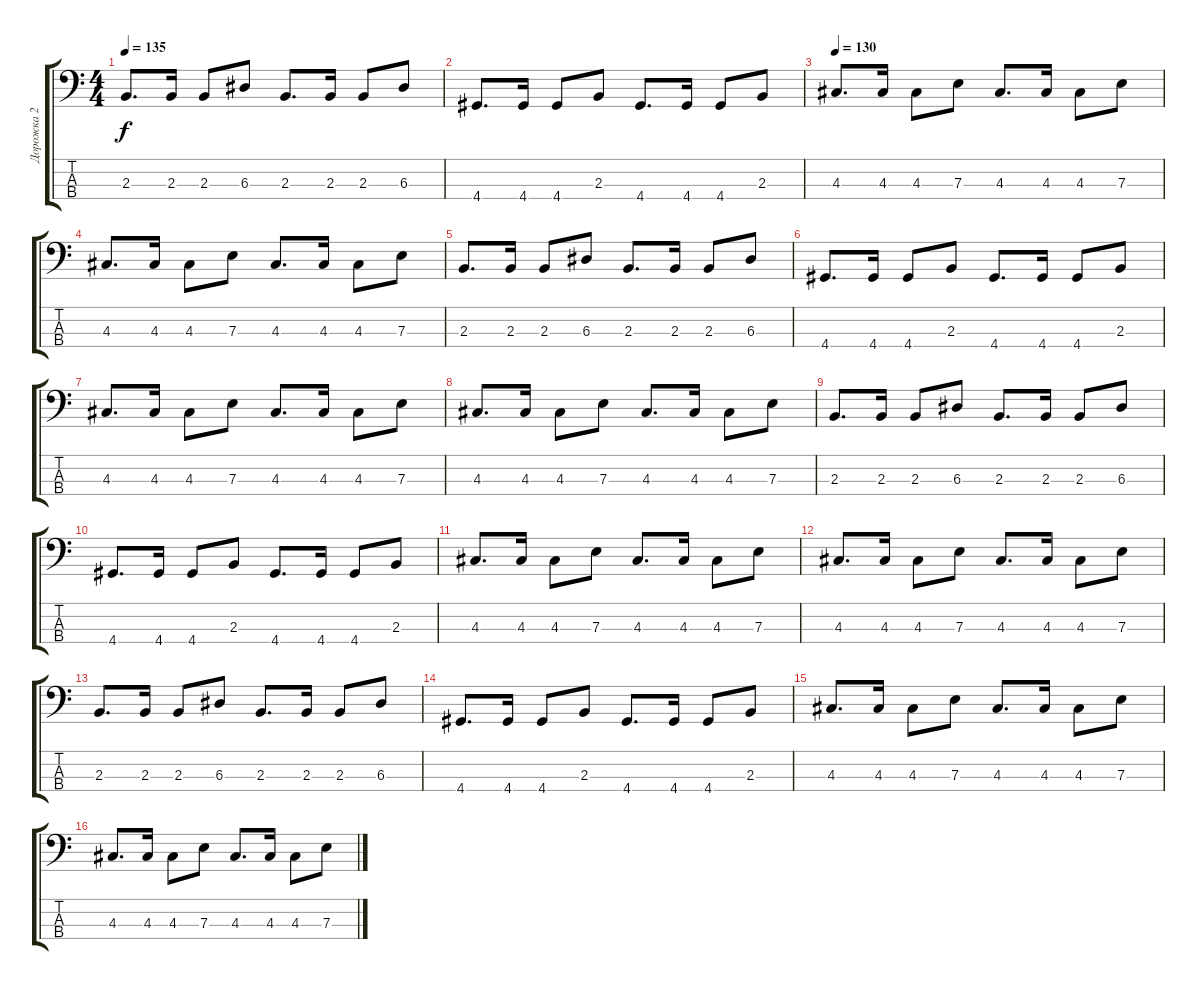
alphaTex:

\track ("Дорожка 2" "Дорожка 2") {instrument synthbass1}
\staff {score tabs}
\tuning (G2 D2 A1 E1) {hide}
\ts (4 4)
\tempo 135
\clef f4
\ks c
2.3.8{d dy f} 2.3.16 2.3.8 6.3.8 2.3.8{d} 2.3.16 2.3.8 6.3.8 |
4.4.8{d} 4.4.16 4.4.8 2.3.8 4.4.8{d} 4.4.16 4.4.8 2.3.8 |
\tempo 130
4.3.8{d} 4.3.16 4.3.8 7.3.8 4.3.8{d} 4.3.16 4.3.8 7.3.8 |
4.3.8{d} 4.3.16 4.3.8 7.3.8 4.3.8{d} 4.3.16 4.3.8 7.3.8 |
2.3.8{d} 2.3.16 2.3.8 6.3.8 2.3.8{d} 2.3.16 2.3.8 6.3.8 |
4.4.8{d} 4.4.16 4.4.8 2.3.8 4.4.8{d} 4.4.16 4.4.8 2.3.8 |
4.3.8{d} 4.3.16 4.3.8 7.3.8 4.3.8{d} 4.3.16 4.3.8 7.3.8 |
4.3.8{d} 4.3.16 4.3.8 7.3.8 4.3.8{d} 4.3.16 4.3.8 7.3.8 |
2.3.8{d} 2.3.16 2.3.8 6.3.8 2.3.8{d} 2.3.16 2.3.8 6.3.8 |
4.4.8{d} 4.4.16 4.4.8 2.3.8 4.4.8{d} 4.4.16 4.4.8 2.3.8 |
4.3.8{d} 4.3.16 4.3.8 7.3.8 4.3.8{d} 4.3.16 4.3.8 7.3.8 |
4.3.8{d} 4.3.16 4.3.8 7.3.8 4.3.8{d} 4.3.16 4.3.8 7.3.8 |
2.3.8{d} 2.3.16 2.3.8 6.3.8 2.3.8{d} 2.3.16 2.3.8 6.3.8 |
4.4.8{d} 4.4.16 4.4.8 2.3.8 4.4.8{d} 4.4.16 4.4.8 2.3.8 |
4.3.8{d} 4.3.16 4.3.8 7.3.8 4.3.8{d} 4.3.16 4.3.8 7.3.8 |
4.3.8{d} 4.3.16 4.3.8 7.3.8 4.3.8{d} 4.3.16 4.3.8 7.3.8
